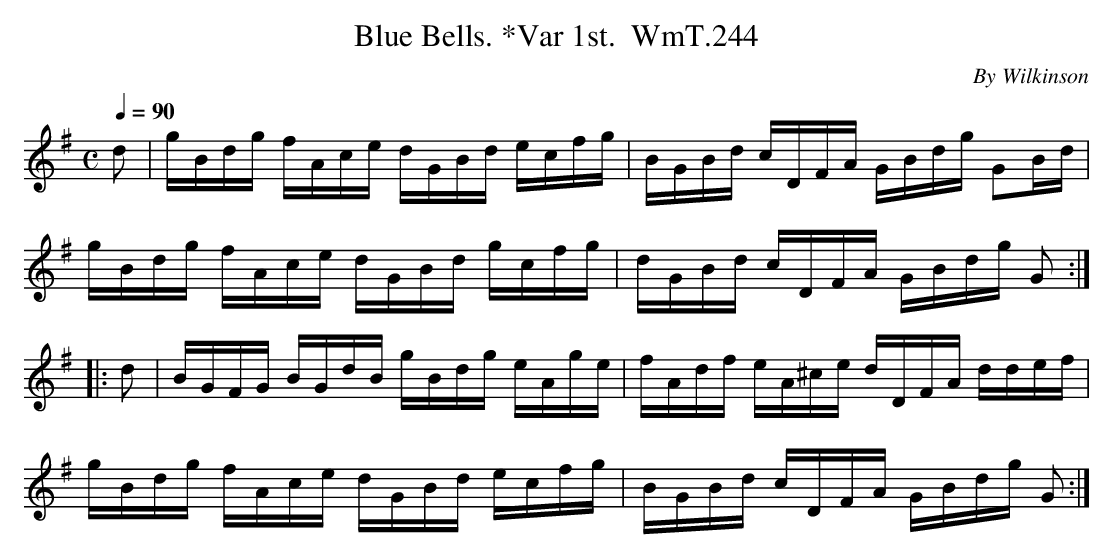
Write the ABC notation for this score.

X:1
T:Blue Bells. *Var 1st.  WmT.244
C:By Wilkinson
M:C
L:1/8
Q:1/4=90
K:G
d|g/B/d/g/ f/A/c/e/ d/G/B/d/ e/c/f/g/|B/G/B/d/ c/D/F/A/ G/B/d/g/ GB/d/|
g/B/d/g/ f/A/c/e/ d/G/B/d/ g/c/f/g/|d/G/B/d/ c/D/F/A/ G/B/d/g/ G:|
|:d|B/G/F/G/ B/G/d/B/ g/B/d/g/ e/A/g/e/|f/A/d/f/ e/A/^c/e/ d/D/F/A/ d/d/e/f/|
g/B/d/g/ f/A/c/e/ d/G/B/d/ e/c/f/g/|B/G/B/d/ c/D/F/A/ G/B/d/g/ G:|
